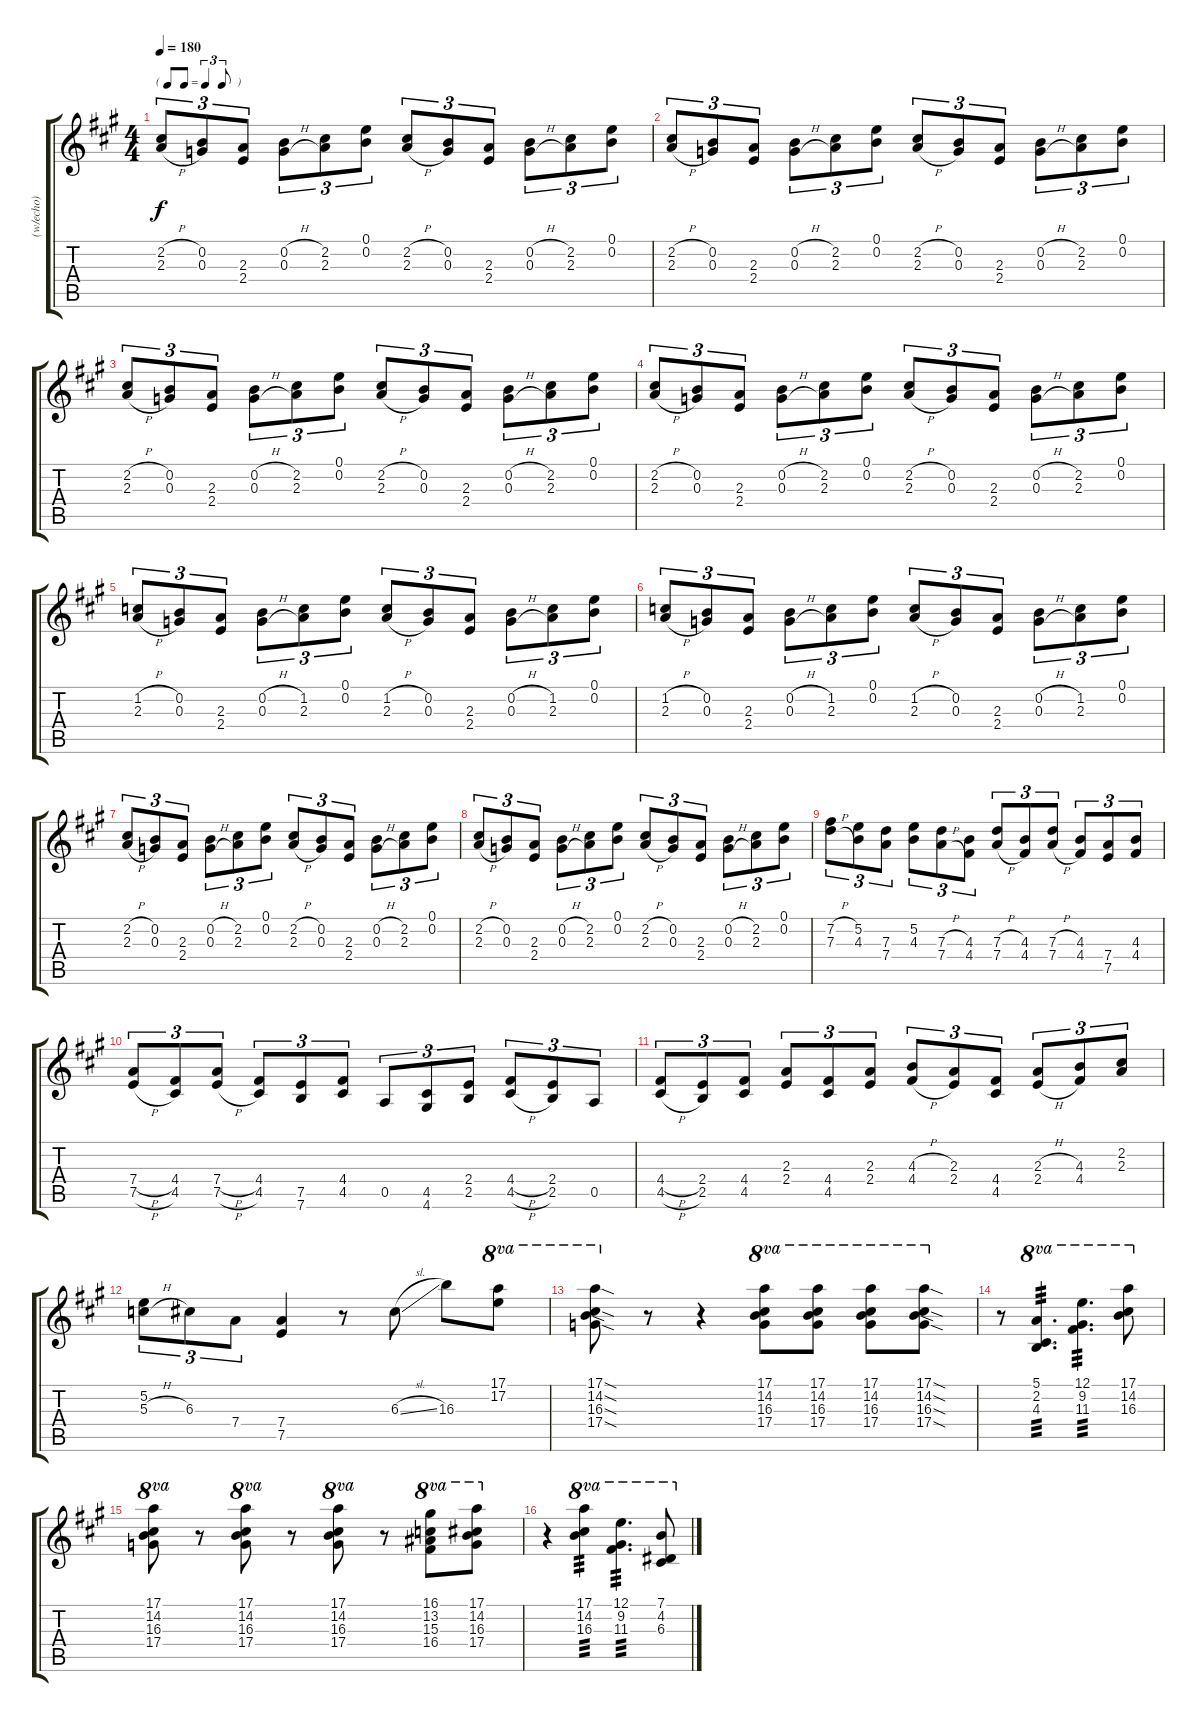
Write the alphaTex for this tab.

\track ("(w/echo)" "(w/echo)") {instrument electricguitarjazz}
\staff {score tabs}
\tuning (E4 B3 G3 D3 A2 E2) {hide}
\ts (4 4)
\tf triplet8th
\tempo 180
\clef g2
\ks a
(2.2{h} 2.3{h}).8{tu (3 2) dy f} (0.2 0.3).8{tu (3 2)} (2.3 2.4).8{tu (3 2)} (0.2{h} 0.3{h}).8{tu (3 2)} (2.2 2.3).8{tu (3 2)} (0.1 0.2).8{tu (3 2)} (2.2{h} 2.3{h}).8{tu (3 2)} (0.2 0.3).8{tu (3 2)} (2.3 2.4).8{tu (3 2)} (0.2{h} 0.3{h}).8{tu (3 2)} (2.2 2.3).8{tu (3 2)} (0.1 0.2).8{tu (3 2)} |
(2.2{h} 2.3{h}).8{tu (3 2)} (0.2 0.3).8{tu (3 2)} (2.3 2.4).8{tu (3 2)} (0.2{h} 0.3{h}).8{tu (3 2)} (2.2 2.3).8{tu (3 2)} (0.1 0.2).8{tu (3 2)} (2.2{h} 2.3{h}).8{tu (3 2)} (0.2 0.3).8{tu (3 2)} (2.3 2.4).8{tu (3 2)} (0.2{h} 0.3{h}).8{tu (3 2)} (2.2 2.3).8{tu (3 2)} (0.1 0.2).8{tu (3 2)} |
(2.2{h} 2.3{h}).8{tu (3 2)} (0.2 0.3).8{tu (3 2)} (2.3 2.4).8{tu (3 2)} (0.2{h} 0.3{h}).8{tu (3 2)} (2.2 2.3).8{tu (3 2)} (0.1 0.2).8{tu (3 2)} (2.2{h} 2.3{h}).8{tu (3 2)} (0.2 0.3).8{tu (3 2)} (2.3 2.4).8{tu (3 2)} (0.2{h} 0.3{h}).8{tu (3 2)} (2.2 2.3).8{tu (3 2)} (0.1 0.2).8{tu (3 2)} |
(2.2{h} 2.3{h}).8{tu (3 2)} (0.2 0.3).8{tu (3 2)} (2.3 2.4).8{tu (3 2)} (0.2{h} 0.3{h}).8{tu (3 2)} (2.2 2.3).8{tu (3 2)} (0.1 0.2).8{tu (3 2)} (2.2{h} 2.3{h}).8{tu (3 2)} (0.2 0.3).8{tu (3 2)} (2.3 2.4).8{tu (3 2)} (0.2{h} 0.3{h}).8{tu (3 2)} (2.2 2.3).8{tu (3 2)} (0.1 0.2).8{tu (3 2)} |
(1.2{h} 2.3{h}).8{tu (3 2)} (0.2 0.3).8{tu (3 2)} (2.3 2.4).8{tu (3 2)} (0.2{h} 0.3{h}).8{tu (3 2)} (1.2 2.3).8{tu (3 2)} (0.1 0.2).8{tu (3 2)} (1.2{h} 2.3{h}).8{tu (3 2)} (0.2 0.3).8{tu (3 2)} (2.3 2.4).8{tu (3 2)} (0.2{h} 0.3{h}).8{tu (3 2)} (1.2 2.3).8{tu (3 2)} (0.1 0.2).8{tu (3 2)} |
(1.2{h} 2.3{h}).8{tu (3 2)} (0.2 0.3).8{tu (3 2)} (2.3 2.4).8{tu (3 2)} (0.2{h} 0.3{h}).8{tu (3 2)} (1.2 2.3).8{tu (3 2)} (0.1 0.2).8{tu (3 2)} (1.2{h} 2.3{h}).8{tu (3 2)} (0.2 0.3).8{tu (3 2)} (2.3 2.4).8{tu (3 2)} (0.2{h} 0.3{h}).8{tu (3 2)} (1.2 2.3).8{tu (3 2)} (0.1 0.2).8{tu (3 2)} |
(2.2{h} 2.3{h}).8{tu (3 2)} (0.2 0.3).8{tu (3 2)} (2.3 2.4).8{tu (3 2)} (0.2{h} 0.3{h}).8{tu (3 2)} (2.2 2.3).8{tu (3 2)} (0.1 0.2).8{tu (3 2)} (2.2{h} 2.3{h}).8{tu (3 2)} (0.2 0.3).8{tu (3 2)} (2.3 2.4).8{tu (3 2)} (0.2{h} 0.3{h}).8{tu (3 2)} (2.2 2.3).8{tu (3 2)} (0.1 0.2).8{tu (3 2)} |
(2.2{h} 2.3{h}).8{tu (3 2)} (0.2 0.3).8{tu (3 2)} (2.3 2.4).8{tu (3 2)} (0.2{h} 0.3{h}).8{tu (3 2)} (2.2 2.3).8{tu (3 2)} (0.1 0.2).8{tu (3 2)} (2.2{h} 2.3{h}).8{tu (3 2)} (0.2 0.3).8{tu (3 2)} (2.3 2.4).8{tu (3 2)} (0.2{h} 0.3{h}).8{tu (3 2)} (2.2 2.3).8{tu (3 2)} (0.1 0.2).8{tu (3 2)} |
(7.2{h} 7.3{h}).8{tu (3 2)} (5.2 4.3).8{tu (3 2)} (7.3 7.4).8{tu (3 2)} (5.2 4.3).8{tu (3 2)} (7.3{h} 7.4{h}).8{tu (3 2)} (4.3 4.4).8{tu (3 2)} (7.3{h} 7.4{h}).8{tu (3 2)} (4.3 4.4).8{tu (3 2)} (7.3{h} 7.4{h}).8{tu (3 2)} (4.3 4.4).8{tu (3 2)} (7.4 7.5).8{tu (3 2)} (4.3 4.4).8{tu (3 2)} |
(7.4{h} 7.5{h}).8{tu (3 2)} (4.4 4.5).8{tu (3 2)} (7.4{h} 7.5{h}).8{tu (3 2)} (4.4 4.5).8{tu (3 2)} (7.5 7.6).8{tu (3 2)} (4.4 4.5).8{tu (3 2)} 0.5.8{tu (3 2)} (4.5 4.6).8{tu (3 2)} (2.4 2.5).8{tu (3 2)} (4.4{h} 4.5{h}).8{tu (3 2)} (2.4 2.5).8{tu (3 2)} 0.5.8{tu (3 2)} |
(4.4{h} 4.5{h}).8{tu (3 2)} (2.4 2.5).8{tu (3 2)} (4.4 4.5).8{tu (3 2)} (2.3 2.4).8{tu (3 2)} (4.4 4.5).8{tu (3 2)} (2.3 2.4).8{tu (3 2)} (4.3{h} 4.4{h}).8{tu (3 2)} (2.3 2.4).8{tu (3 2)} (4.4 4.5).8{tu (3 2)} (2.3{h} 2.4{h}).8{tu (3 2)} (4.3 4.4).8{tu (3 2)} (2.2 2.3).8{tu (3 2)} |
(5.2 5.3{h}).8{tu (3 2)} 6.3.8{tu (3 2)} 7.4.8{tu (3 2)} (7.4 7.5).4 r.8 6.3{sl}.8 16.3.8 (17.1 17.2).8{ot 8va} |
(17.1{sod} 14.2{sod} 16.3{sod} 17.4{sod}).8{ot 8va} r.8 r.4 (17.1 14.2 16.3 17.4).8{ot 8va} (17.1 14.2 16.3 17.4).8{ot 8va} (17.1 14.2 16.3 17.4).8{ot 8va} (17.1{sod} 14.2{sod} 16.3{sod} 17.4{sod}).8{ot 8va} |
r.8 (5.1 2.2 4.3).4{d ot 8va tp 3} (12.1 9.2 11.3).4{d ot 8va tp 3} (17.1 14.2 16.3).8{ot 8va} |
(17.1 14.2 16.3 17.4).8{ot 8va} r.8 (17.1 14.2 16.3 17.4).8{ot 8va} r.8 (17.1 14.2 16.3 17.4).8{ot 8va} r.8 (16.1 13.2 15.3 16.4).8{ot 8va} (17.1 14.2 16.3 17.4).8{ot 8va} |
r.4 (17.1 14.2 16.3).4{ot 8va tp 3} (12.1 9.2 11.3).4{d ot 8va tp 3} (7.1 4.2 6.3).8{ot 8va}
